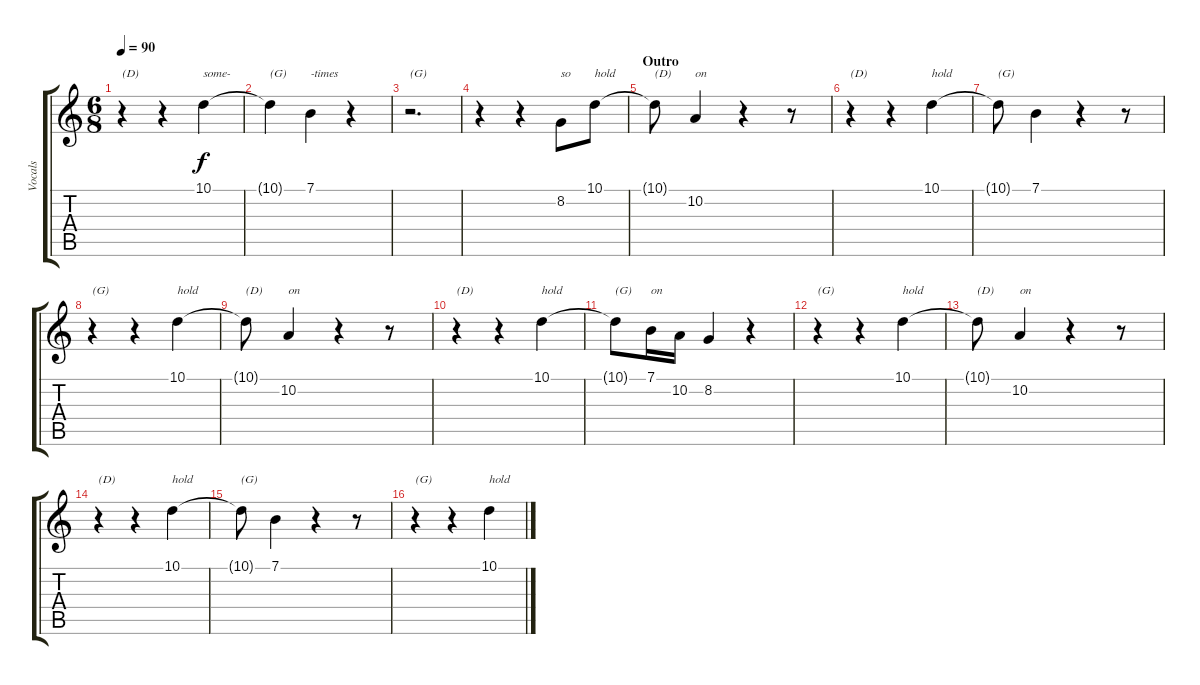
\track ("Vocals" "Vocals") {instrument steeldrums}
\staff {score tabs}
\tuning (E4 B3 G3 D3 A2 E2) {hide}
\ts (6 8)
\tempo 90
\clef g2
\ks c
r.4{txt "(D)" dy f} r.4 10.1.4{txt "some-"} |
10.1{t}.4{txt "(G)"} 7.1.4{txt "-times"} r.4 |
r.2{d txt "(G)"} |
r.4 r.4 8.2.8{txt "so"} 10.1.8{txt "hold"} |
\section ("" "Outro")
10.1{t}.8{txt "(D)"} 10.2.4{txt "on"} r.4 r.8 |
r.4{txt "(D)"} r.4 10.1.4{txt "hold"} |
10.1{t}.8{txt "(G)"} 7.1.4 r.4 r.8 |
r.4{txt "(G)"} r.4 10.1.4{txt "hold"} |
10.1{t}.8{txt "(D)"} 10.2.4{txt "on"} r.4 r.8 |
r.4{txt "(D)"} r.4 10.1.4{txt "hold"} |
10.1{t}.8{txt "(G)"} 7.1.16{txt "on"} 10.2.16 8.2.4 r.4 |
r.4{txt "(G)"} r.4 10.1.4{txt "hold"} |
10.1{t}.8{txt "(D)"} 10.2.4{txt "on"} r.4 r.8 |
r.4{txt "(D)"} r.4 10.1.4{txt "hold"} |
10.1{t}.8{txt "(G)"} 7.1.4 r.4 r.8 |
r.4{txt "(G)"} r.4 10.1.4{txt "hold"}
